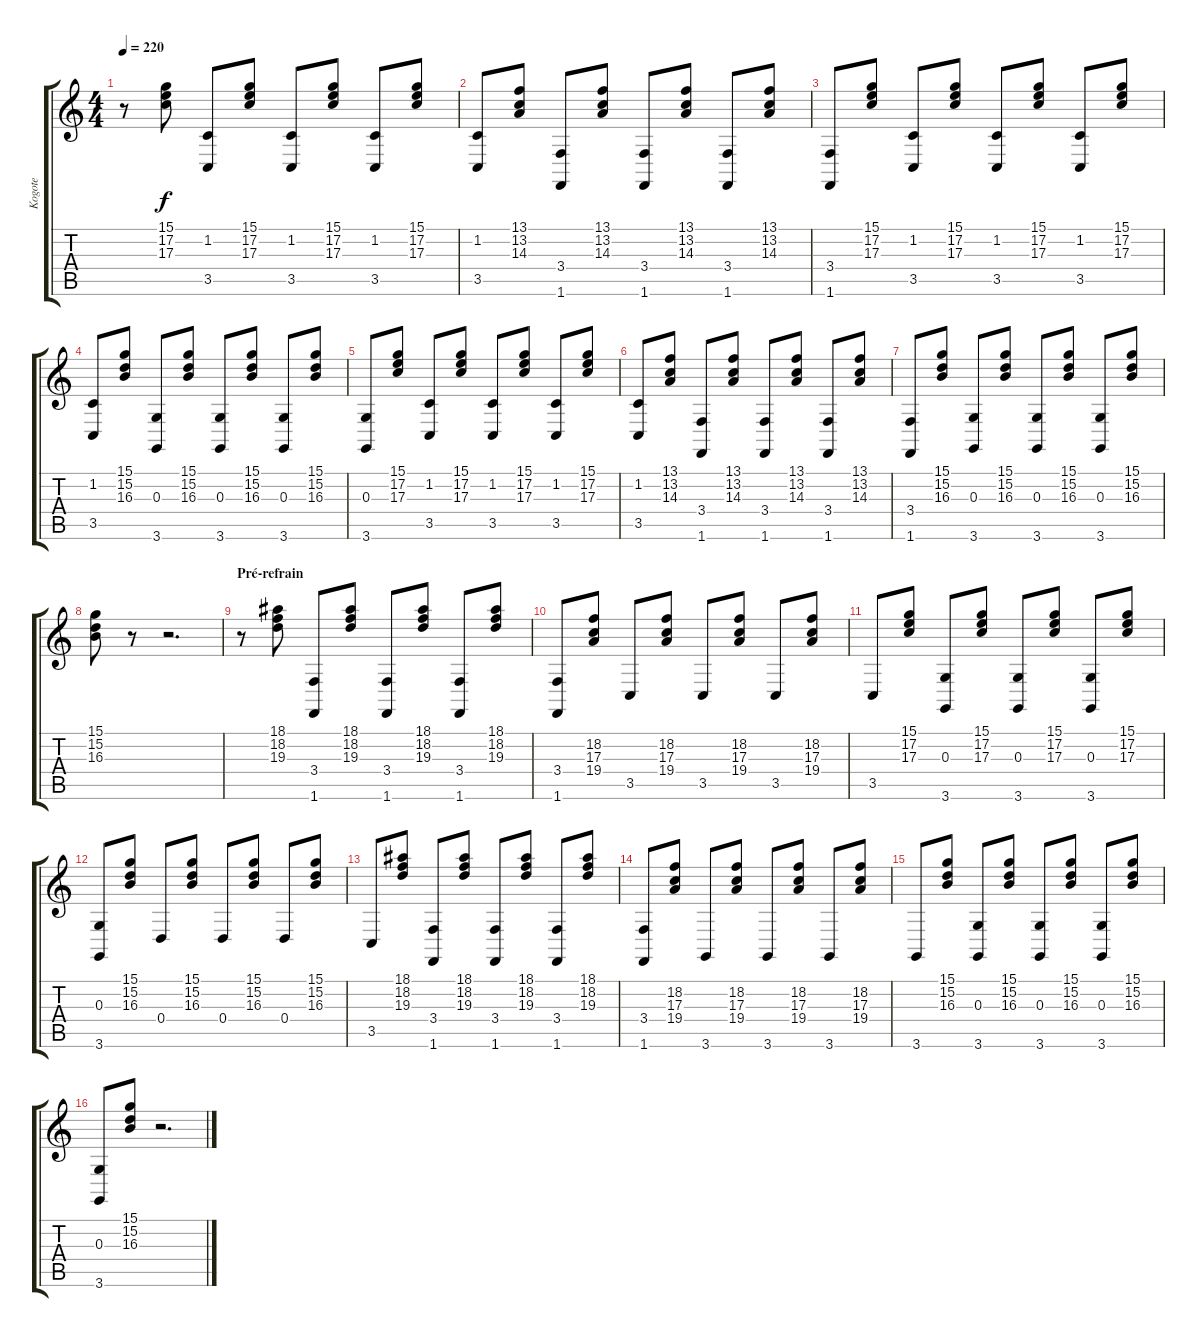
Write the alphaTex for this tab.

\track ("Kogote" "Kogote") {instrument drawbarorgan}
\staff {score tabs}
\tuning (E4 B3 G3 D3 A2 E2) {hide}
\ts (4 4)
\tempo 220
\clef g2
\ks c
r.8{dy f} (15.1 17.2 17.3).8 (1.2 3.5).8 (15.1 17.2 17.3).8 (1.2 3.5).8 (15.1 17.2 17.3).8 (1.2 3.5).8 (15.1 17.2 17.3).8 |
(1.2 3.5).8 (13.1 13.2 14.3).8 (3.4 1.6).8 (13.1 13.2 14.3).8 (3.4 1.6).8 (13.1 13.2 14.3).8 (3.4 1.6).8 (13.1 13.2 14.3).8 |
(3.4 1.6).8 (15.1 17.2 17.3).8 (1.2 3.5).8 (15.1 17.2 17.3).8 (1.2 3.5).8 (15.1 17.2 17.3).8 (1.2 3.5).8 (15.1 17.2 17.3).8 |
(1.2 3.5).8 (15.1 15.2 16.3).8 (0.3 3.6).8 (15.1 15.2 16.3).8 (0.3 3.6).8 (15.1 15.2 16.3).8 (0.3 3.6).8 (15.1 15.2 16.3).8 |
(0.3 3.6).8 (15.1 17.2 17.3).8 (1.2 3.5).8 (15.1 17.2 17.3).8 (1.2 3.5).8 (15.1 17.2 17.3).8 (1.2 3.5).8 (15.1 17.2 17.3).8 |
(1.2 3.5).8 (13.1 13.2 14.3).8 (3.4 1.6).8 (13.1 13.2 14.3).8 (3.4 1.6).8 (13.1 13.2 14.3).8 (3.4 1.6).8 (13.1 13.2 14.3).8 |
(3.4 1.6).8 (15.1 15.2 16.3).8 (0.3 3.6).8 (15.1 15.2 16.3).8 (0.3 3.6).8 (15.1 15.2 16.3).8 (0.3 3.6).8 (15.1 15.2 16.3).8 |
(15.1 15.2 16.3).8 r.8 r.2{d} |
\section ("" "Pré-refrain")
r.8 (18.1 18.2 19.3).8 (3.4 1.6).8 (18.1 18.2 19.3).8 (3.4 1.6).8 (18.1 18.2 19.3).8 (3.4 1.6).8 (18.1 18.2 19.3).8 |
(3.4 1.6).8 (18.2 17.3 19.4).8 3.5.8 (18.2 17.3 19.4).8 3.5.8 (18.2 17.3 19.4).8 3.5.8 (18.2 17.3 19.4).8 |
3.5.8 (15.1 17.2 17.3).8 (0.3 3.6).8 (15.1 17.2 17.3).8 (0.3 3.6).8 (15.1 17.2 17.3).8 (0.3 3.6).8 (15.1 17.2 17.3).8 |
(0.3 3.6).8 (15.1 15.2 16.3).8 0.4.8 (15.1 15.2 16.3).8 0.4.8 (15.1 15.2 16.3).8 0.4.8 (15.1 15.2 16.3).8 |
3.5.8 (18.1 18.2 19.3).8 (3.4 1.6).8 (18.1 18.2 19.3).8 (3.4 1.6).8 (18.1 18.2 19.3).8 (3.4 1.6).8 (18.1 18.2 19.3).8 |
(3.4 1.6).8 (18.2 17.3 19.4).8 3.6.8 (18.2 17.3 19.4).8 3.6.8 (18.2 17.3 19.4).8 3.6.8 (18.2 17.3 19.4).8 |
3.6.8 (15.1 15.2 16.3).8 (0.3 3.6).8 (15.1 15.2 16.3).8 (0.3 3.6).8 (15.1 15.2 16.3).8 (0.3 3.6).8 (15.1 15.2 16.3).8 |
(0.3 3.6).8 (15.1 15.2 16.3).8 r.2{d}
